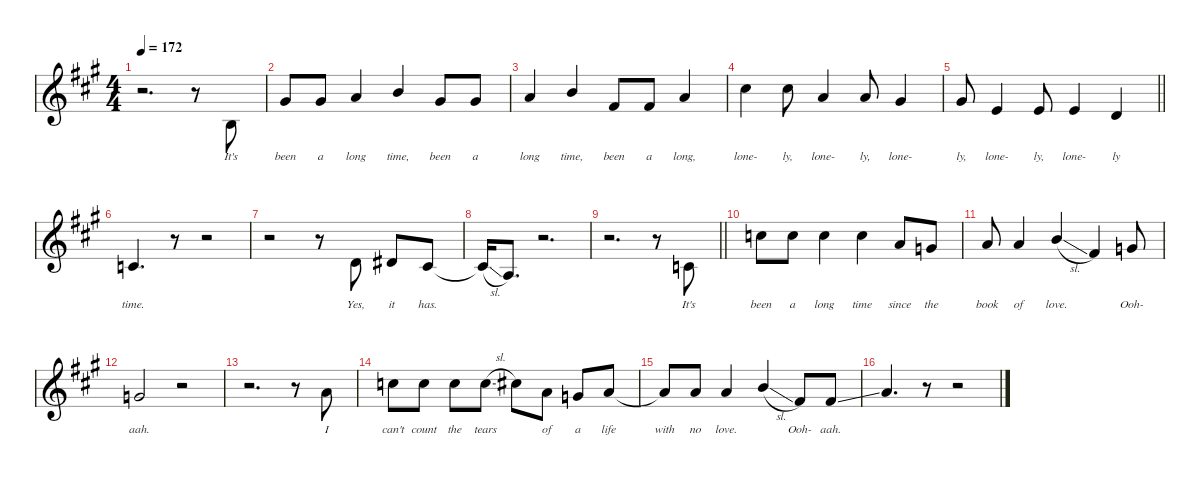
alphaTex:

\defaultSystemsLayout 4
\hideDynamics
\bracketExtendMode nobrackets
\singleTrackTrackNamePolicy hidden
\multiTrackTrackNamePolicy hidden
\firstSystemTrackNameMode fullname
\firstSystemTrackNameOrientation horizontal
\otherSystemsTrackNameOrientation horizontal
\track ("Vocals" "clar.") {defaultSystemsLayout 8 instrument clarinet}
\staff {score}
\tuning (E4 B3 G3 D3 A2 E2)
\ts (4 4)
\tempo 172
\clef g2
\ks a
r.2{d dy f beam Down} r.8{beam Down} 14.5{acc forcenatural}.8{lyrics (0 "It's") lyrics (1 "") lyrics (2 "") lyrics (3 "") lyrics (4 "") beam Up} |
13.3{acc #}.8{lyrics (0 "been") lyrics (1 "") lyrics (2 "") lyrics (3 "") lyrics (4 "") beam Up} 13.3{acc #}.8{lyrics (0 "a") lyrics (1 "") lyrics (2 "") lyrics (3 "") lyrics (4 "") beam Up} 14.3{acc forcenatural}.4{lyrics (0 "long") lyrics (1 "") lyrics (2 "") lyrics (3 "") lyrics (4 "") beam Up} 12.2{acc forcenatural}.4{lyrics (0 "time,") lyrics (1 "") lyrics (2 "") lyrics (3 "") lyrics (4 "") beam Up} 13.3{acc #}.8{lyrics (0 "been") lyrics (1 "") lyrics (2 "") lyrics (3 "") lyrics (4 "") beam Up} 13.3{acc #}.8{lyrics (0 "a") lyrics (1 "") lyrics (2 "") lyrics (3 "") lyrics (4 "") beam Up} |
14.3{acc forcenatural}.4{lyrics (0 "long") lyrics (1 "") lyrics (2 "") lyrics (3 "") lyrics (4 "") beam Up} 12.2{acc forcenatural}.4{lyrics (0 "time,") lyrics (1 "") lyrics (2 "") lyrics (3 "") lyrics (4 "") beam Up} 16.4{acc #}.8{lyrics (0 "been") lyrics (1 "") lyrics (2 "") lyrics (3 "") lyrics (4 "") beam Up} 16.4{acc #}.8{lyrics (0 "a") lyrics (1 "") lyrics (2 "") lyrics (3 "") lyrics (4 "") beam Up} 14.3{acc forcenatural}.4{lyrics (0 "long,") lyrics (1 "") lyrics (2 "") lyrics (3 "") lyrics (4 "") beam Up} |
14.2{acc #}.4{lyrics (0 "lone-") lyrics (1 "") lyrics (2 "") lyrics (3 "") lyrics (4 "") beam Down} 14.2{acc #}.8{lyrics (0 "ly,") lyrics (1 "") lyrics (2 "") lyrics (3 "") lyrics (4 "") beam Down} 14.3{acc forcenatural}.4{lyrics (0 "lone-") lyrics (1 "") lyrics (2 "") lyrics (3 "") lyrics (4 "") beam Up} 14.3{acc forcenatural}.8{lyrics (0 "ly,") lyrics (1 "") lyrics (2 "") lyrics (3 "") lyrics (4 "") beam Up} 13.3{acc #}.4{lyrics (0 "lone-") lyrics (1 "") lyrics (2 "") lyrics (3 "") lyrics (4 "") beam Up} |
\barLineRight lightlight
13.3{acc #}.8{lyrics (0 "ly,") lyrics (1 "") lyrics (2 "") lyrics (3 "") lyrics (4 "") beam Up} 14.4{acc forcenatural}.4{lyrics (0 "lone-") lyrics (1 "") lyrics (2 "") lyrics (3 "") lyrics (4 "") beam Up} 14.4{acc forcenatural}.8{lyrics (0 "ly,") lyrics (1 "") lyrics (2 "") lyrics (3 "") lyrics (4 "") beam Up} 14.4{acc forcenatural}.4{lyrics (0 "lone-") lyrics (1 "") lyrics (2 "") lyrics (3 "") lyrics (4 "") beam Up} 12.4{acc forcenatural}.4{lyrics (0 "ly") lyrics (1 "") lyrics (2 "") lyrics (3 "") lyrics (4 "") beam Up} |
15.5{acc forcenatural}.4{d lyrics (0 "time.") lyrics (1 "") lyrics (2 "") lyrics (3 "") lyrics (4 "") beam Up} r.8{beam Up} r.2{beam Up} |
r.2{beam Down} r.8{beam Down} 12.4{acc forcenatural}.8{lyrics (0 "Yes,") lyrics (1 "") lyrics (2 "") lyrics (3 "") lyrics (4 "") beam Up} 13.4{acc #}.8{lyrics (0 "it") lyrics (1 "") lyrics (2 "") lyrics (3 "") lyrics (4 "") beam Up} 16.5{acc #}.8{lyrics (0 "has.") lyrics (1 "") lyrics (2 "") lyrics (3 "") lyrics (4 "") beam Up} |
16.5{sl t acc #}.16{beam Up} 12.5{acc forcenatural}.8{d beam Up} r.2{d beam Up} |
\barLineRight lightlight
r.2{d beam Down} r.8{beam Down} 15.5{acc forcenatural}.8{lyrics (0 "It's") lyrics (1 "") lyrics (2 "") lyrics (3 "") lyrics (4 "") beam Up} |
13.2{acc forcenatural}.8{lyrics (0 "been") lyrics (1 "") lyrics (2 "") lyrics (3 "") lyrics (4 "") beam Down} 13.2{acc forcenatural}.8{lyrics (0 "a") lyrics (1 "") lyrics (2 "") lyrics (3 "") lyrics (4 "") beam Down} 13.2{acc forcenatural}.4{lyrics (0 "long") lyrics (1 "") lyrics (2 "") lyrics (3 "") lyrics (4 "") beam Down} 13.2{acc forcenatural}.4{lyrics (0 "time") lyrics (1 "") lyrics (2 "") lyrics (3 "") lyrics (4 "") beam Down} 14.3{acc forcenatural}.8{lyrics (0 "since") lyrics (1 "") lyrics (2 "") lyrics (3 "") lyrics (4 "") beam Up} 12.3{acc forcenatural}.8{lyrics (0 "the") lyrics (1 "") lyrics (2 "") lyrics (3 "") lyrics (4 "") beam Up} |
14.3{acc forcenatural}.8{lyrics (0 "book") lyrics (1 "") lyrics (2 "") lyrics (3 "") lyrics (4 "") beam Up} 14.3{acc forcenatural}.4{lyrics (0 "of") lyrics (1 "") lyrics (2 "") lyrics (3 "") lyrics (4 "") beam Up} 12.2{sl acc forcenatural}.4{lyrics (0 "love.") lyrics (1 "") lyrics (2 "") lyrics (3 "") lyrics (4 "") beam Up} 7.2{acc #}.4{beam Up} 12.3{acc forcenatural}.8{lyrics (0 "Ooh-") lyrics (1 "") lyrics (2 "") lyrics (3 "") lyrics (4 "") beam Up} |
12.3{acc forcenatural}.2{lyrics (0 "aah.") lyrics (1 "") lyrics (2 "") lyrics (3 "") lyrics (4 "") beam Up} r.2{beam Up} |
r.2{d beam Down} r.8{beam Down} 14.3{acc forcenatural}.8{lyrics (0 "I") lyrics (1 "") lyrics (2 "") lyrics (3 "") lyrics (4 "") beam Up} |
13.2{acc forcenatural}.8{lyrics (0 "can't") lyrics (1 "") lyrics (2 "") lyrics (3 "") lyrics (4 "") beam Down} 13.2{acc forcenatural}.8{lyrics (0 "count") lyrics (1 "") lyrics (2 "") lyrics (3 "") lyrics (4 "") beam Down} 13.2{acc forcenatural}.8{lyrics (0 "the") lyrics (1 "") lyrics (2 "") lyrics (3 "") lyrics (4 "") beam Down} 13.2{sl acc forcenatural}.8{lyrics (0 "tears") lyrics (1 "") lyrics (2 "") lyrics (3 "") lyrics (4 "") beam Down} 14.2{acc #}.8{beam Down} 14.3{acc forcenatural}.8{lyrics (0 "of") lyrics (1 "") lyrics (2 "") lyrics (3 "") lyrics (4 "") beam Down} 12.3{acc forcenatural}.8{lyrics (0 "a") lyrics (1 "") lyrics (2 "") lyrics (3 "") lyrics (4 "") beam Up} 14.3{acc forcenatural}.8{lyrics (0 "life") lyrics (1 "") lyrics (2 "") lyrics (3 "") lyrics (4 "") beam Up} |
14.3{t acc forcenatural}.8{lyrics (0 "with") lyrics (1 "") lyrics (2 "") lyrics (3 "") lyrics (4 "") beam Up} 14.3{acc forcenatural}.8{lyrics (0 "no") lyrics (1 "") lyrics (2 "") lyrics (3 "") lyrics (4 "") beam Up} 14.3{acc forcenatural}.4{lyrics (0 "love.") lyrics (1 "") lyrics (2 "") lyrics (3 "") lyrics (4 "") beam Up} 12.2{sl acc forcenatural}.4{beam Up} 7.2{acc #}.8{lyrics (0 "Ooh-") lyrics (1 "") lyrics (2 "") lyrics (3 "") lyrics (4 "") beam Up} 7.2{ss acc #}.8{lyrics (0 "aah.") lyrics (1 "") lyrics (2 "") lyrics (3 "") lyrics (4 "") beam Up} |
10.2{acc forcenatural}.4{d beam Up} r.8{beam Up} r.2{beam Up}
